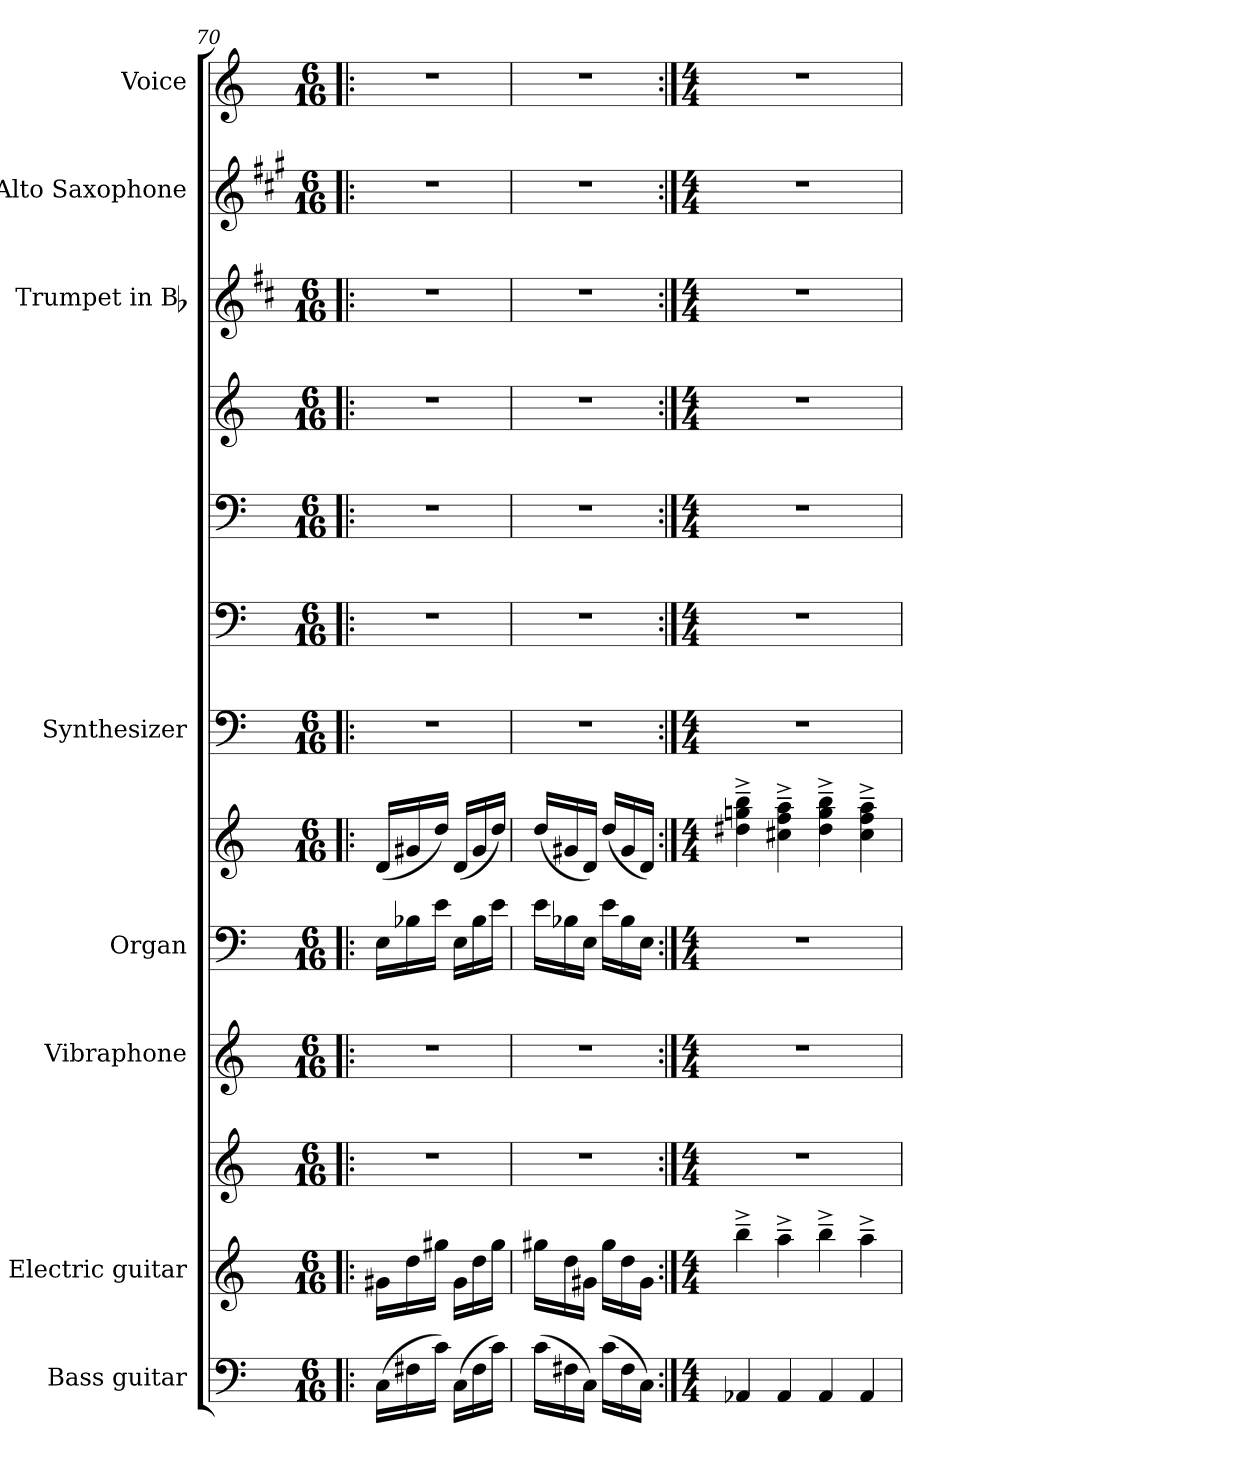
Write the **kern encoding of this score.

**kern	**kern	**kern	**kern	**kern	**kern	**kern	**kern	**kern	**kern	**kern	**kern	**kern
*part8	*part7	*part7	*part6	*part5	*part5	*part4	*part4	*part4	*part4	*part3	*part2	*part1
*staff13	*staff12	*staff11	*staff10	*staff9	*staff8	*staff7	*staff6	*staff5	*staff4	*staff3	*staff2	*staff1
*I"Bass guitar	*I"Electric guitar	*	*I"Vibraphone	*I"Organ	*	*I"Synthesizer	*	*	*	*I"Trumpet in Bb	*I"Alto Saxophone	*I"Voice
*I'Bass	*I'El. gtr	*	*I'Vib.	*I'Org.	*	*I'Synth.	*	*	*	*I'Tpt	*I'A. Sax.	*I'Voice
*clefF4	*clefG2	*clefG2	*clefG2	*clefF4	*clefG2	*clefF4	*clefF4	*clefF4	*clefG2	*clefG2	*clefG2	*clefG2
*ITrd7c12	*ITrd7c12	*ITrd7c12	*	*	*	*	*	*	*	*ITrd1c2	*ITrd5c9	*
*k[]	*k[]	*k[]	*k[]	*k[]	*k[]	*k[]	*k[]	*k[]	*k[]	*k[]	*k[]	*k[]
*C:	*C:	*C:	*C:	*C:	*C:	*C:	*C:	*C:	*C:	*C:	*C:	*C:
*M6/16	*M6/16	*M6/16	*M6/16	*M6/16	*M6/16	*M6/16	*M6/16	*M6/16	*M6/16	*M6/16	*M6/16	*M6/16
=70!|:	=70!|:	=70!|:	=70!|:	=70!|:	=70!|:	=70!|:	=70!|:	=70!|:	=70!|:	=70!|:	=70!|:	=70!|:
!	!	!LO:N:vis=1	!LO:N:vis=1	!	!	!LO:N:vis=1	!LO:N:vis=1	!LO:N:vis=1	!LO:N:vis=1	!LO:N:vis=1	!LO:N:vis=1	!LO:N:vis=1
(16CCi\LL	16G#Xi\LL	4.r	4.r	16Ei\LL	(16di/LL	4.r	4.r	4.r	4.r	4.r	4.r	4.r
16FF#Xi\	16di\	.	.	16B-Xi\	16g#Xi/	.	.	.	.	.	.	.
16Ci\JJ)	16g#Xi\JJ	.	.	16ei\JJ	16ddi/JJ)	.	.	.	.	.	.	.
(16CCi\LL	16G#i\LL	.	.	16Ei\LL	(16di/LL	.	.	.	.	.	.	.
16FF#i\	16di\	.	.	16B-i\	16g#i/	.	.	.	.	.	.	.
16Ci\JJ)	16g#i\JJ	.	.	16ei\JJ	16ddi/JJ)	.	.	.	.	.	.	.
=71	=71	=71	=71	=71	=71	=71	=71	=71	=71	=71	=71	=71
!	!	!LO:N:vis=1	!LO:N:vis=1	!	!	!LO:N:vis=1	!LO:N:vis=1	!LO:N:vis=1	!LO:N:vis=1	!LO:N:vis=1	!LO:N:vis=1	!LO:N:vis=1
(16Ci\LL	16g#Xi\LL	4.r	4.r	16ei\LL	(16ddi/LL	4.r	4.r	4.r	4.r	4.r	4.r	4.r
16FF#Xi\	16di\	.	.	16B-Xi\	16g#Xi/	.	.	.	.	.	.	.
16CCi\JJ)	16G#Xi\JJ	.	.	16Ei\JJ	16di/JJ)	.	.	.	.	.	.	.
(16Ci\LL	16g#i\LL	.	.	16ei\LL	(16ddi/LL	.	.	.	.	.	.	.
16FF#i\	16di\	.	.	16B-i\	16g#i/	.	.	.	.	.	.	.
16CCi\JJ)	16G#i\JJ	.	.	16Ei\JJ	16di/JJ)	.	.	.	.	.	.	.
=72:|!	=72:|!	=72:|!	=72:|!	=72:|!	=72:|!	=72:|!	=72:|!	=72:|!	=72:|!	=72:|!	=72:|!	=72:|!
*M4/4	*M4/4	*M4/4	*M4/4	*M4/4	*M4/4	*M4/4	*M4/4	*M4/4	*M4/4	*M4/4	*M4/4	*M4/4
4AAA-Xi/	4b~^i\	1r	1r	1r	4dd#Xi\~^ 4ggni~^ 4bbi~^	1r	1r	1r	1r	1r	1r	1r
4AAA-i/	4a~^i\	.	.	.	4cc#Xi\~^ 4ffi~^ 4aai~^	.	.	.	.	.	.	.
4AAA-i/	4b~^i\	.	.	.	4dd#i\~^ 4ggi~^ 4bbi~^	.	.	.	.	.	.	.
4AAA-i/	4a~^i\	.	.	.	4cc#i\~^ 4ffi~^ 4aai~^	.	.	.	.	.	.	.
=	=	=	=	=	=	=	=	=	=	=	=	=
*-	*-	*-	*-	*-	*-	*-	*-	*-	*-	*-	*-	*-
